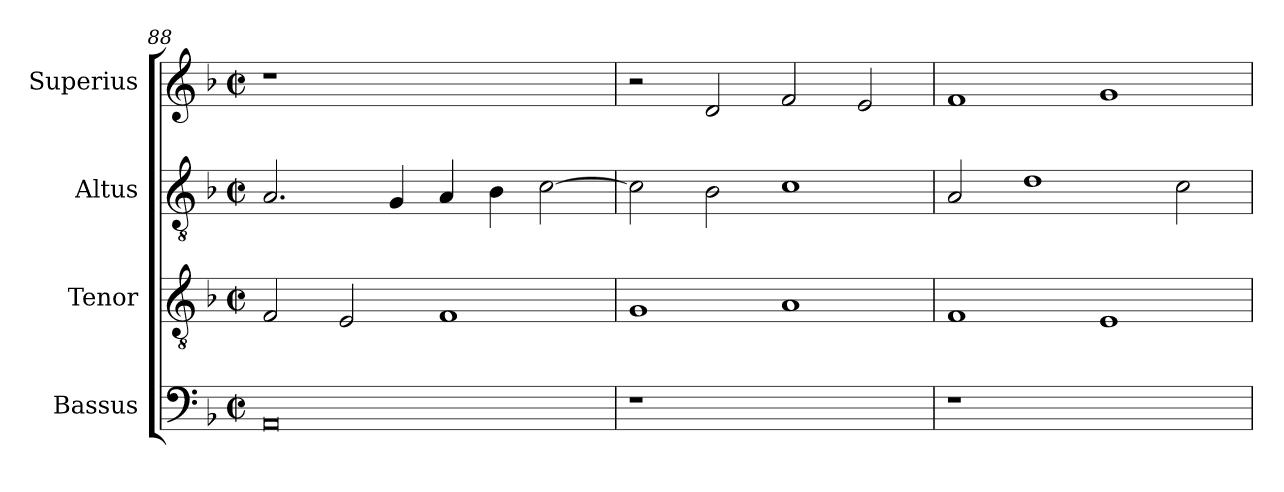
**kern	**kern	**kern	**kern
*part4	*part3	*part2	*part1
*staff4	*staff3	*staff2	*staff1
*I"Bassus	*I"Tenor	*I"Altus	*I"Superius
*I'B.	*I'T.	*	*I'S.
*clefF4	*clefGv2	*clefGv2	*clefG2
*	*ITrd7c12	*ITrd7c12	*
*k[b-]	*k[b-]	*k[b-]	*k[b-]
*F:	*F:	*F:	*F:
*M2/2	*M2/2	*M2/2	*M2/2
*met(c|)	*met(c|)	*met(c|)	*met(c|)
=88	=88	=88	=88
!	!	!	!LO:N:vis=1
0AAi	2FFi/	2.AAi/	1r
.	2EEi/	.	.
.	.	4GGi/	.
.	1FFi	4AAi/	1ryy
.	.	4BB-i\	.
.	.	[>2Ci\	.
=89	=89	=89	=89
!LO:N:vis=1	!	!	!
1r	1GGi	2Ci\]	2r
.	.	2BB-i\	2di/
1ryy	1AAi	1Ci	2fi/
.	.	.	2ei/
=90	=90	=90	=90
!LO:N:vis=1	!	!	!
1r	1FFi	2AAi/	1fi
.	.	1Di	.
1ryy	1EEi	.	1gi
.	.	2Ci\	.
=	=	=	=
*-	*-	*-	*-
